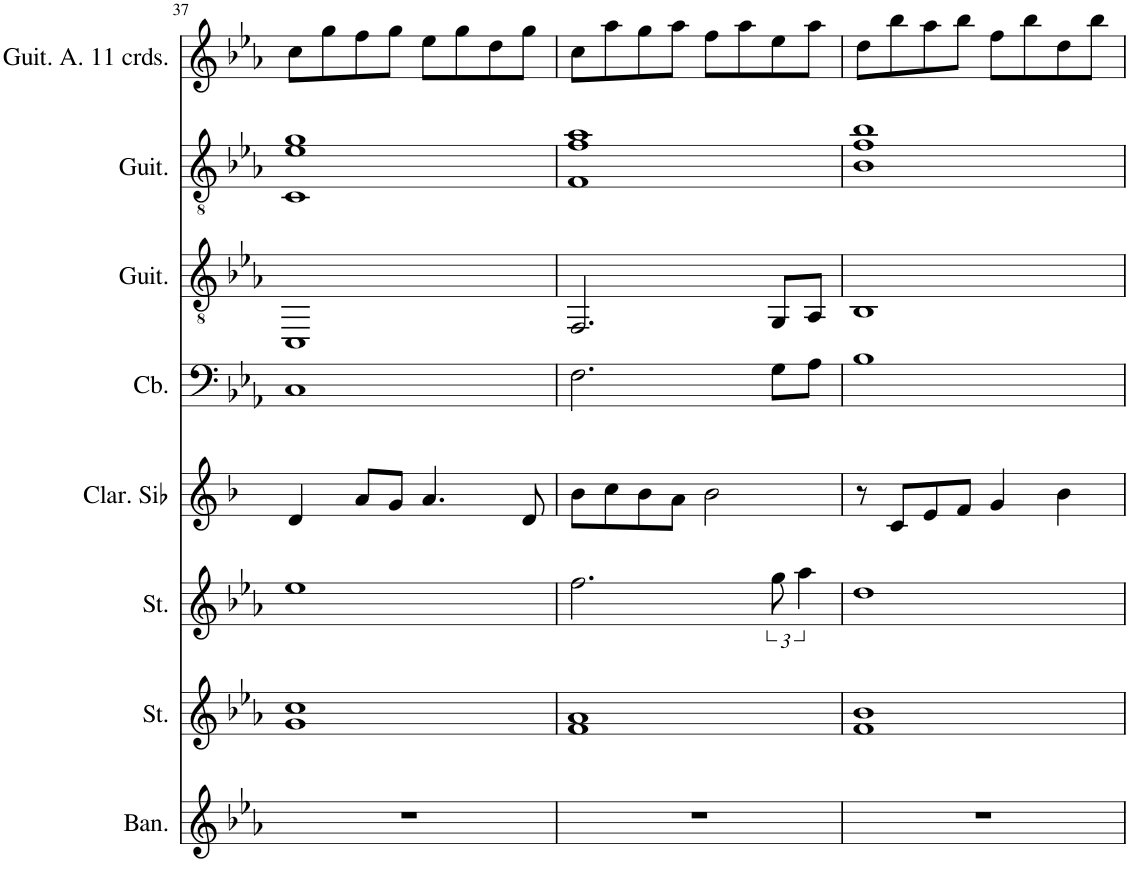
**kern	**kern	**kern	**kern	**kern	**kern	**kern	**kern
*part8	*part7	*part6	*part5	*part4	*part3	*part2	*part1
*staff8	*staff7	*staff6	*staff5	*staff4	*staff3	*staff2	*staff1
*I"Bandonéon, Tango Accordion	*I"Cordes, String Ensemble 2	*I"Cordes, String Ensemble 2	*I"Clarinette en Sib, Clarinet Pipe	*I"Contrebasse, Acoustic Bass	*I"Guitare à 7 cordes, Acoustic Guitar (nylon)	*I"Guitare classique, Acoustic Guitar (nylon)	*I"Guitare Alto à 11 cordes, Acoustic Guitar (nylon)
*I'Ban.	*I'St.	*I'St.	*I'Clar. Sib	*I'Cb.	*I'Guit.	*I'Guit.	*I'Guit. A. 11 crds.
!!LO:PB:g=z
*clefG2	*clefG2	*clefF4	*clefG2	*clefF4	*clefGv2	*clefGv2	*clefG2
*	*	*	*Trd1c2	*Trd7c12	*	*	*
*k[b-e-a-]	*k[b-e-a-]	*k[b-e-a-]	*k[b-]	*k[b-e-a-]	*k[b-e-a-]	*k[b-e-a-]	*k[b-e-a-]
*M4/4	*M4/4	*M4/4	*M4/4	*M4/4	*M4/4	*M4/4	*M4/4
=37	=37	=37	=37	=37	=37	=37	=37
1r	1g 1cc	1ee-	4d/	1C	1CC	1C 1e- 1g	8cc\L
.	.	.	.	.	.	.	8gg\
.	.	.	8a/L	.	.	.	8ff\
.	.	.	8g/J	.	.	.	8gg\J
.	.	.	4.a/	.	.	.	8ee-\L
.	.	.	.	.	.	.	8gg\
.	.	.	.	.	.	.	8dd\
.	.	.	8d/	.	.	.	8gg\J
=38	=38	=38	=38	=38	=38	=38	=38
1r	1f 1a-	2.ff\	8b-\L	2.F\	2.FF/	1F 1f 1a-	8cc\L
.	.	.	8cc\	.	.	.	8aa-\
.	.	.	8b-\	.	.	.	8gg\
.	.	.	8a\J	.	.	.	8aa-\J
.	.	.	2b-\	.	.	.	8ff\L
.	.	.	.	.	.	.	8aa-\
.	.	12gg\	.	8G\L	8GG/L	.	8ee-\
.	.	6aa-\	.	.	.	.	.
.	.	.	.	8A-\J	8AA-/J	.	8aa-\J
=39	=39	=39	=39	=39	=39	=39	=39
1r	1f 1b-	1dd	8r	1B-	1BB-	1B- 1f 1b-	8dd\L
.	.	.	8c/L	.	.	.	8bb-\
.	.	.	8e/	.	.	.	8aa-\
.	.	.	8f/J	.	.	.	8bb-\J
.	.	.	4g/	.	.	.	8ff\L
.	.	.	.	.	.	.	8bb-\
.	.	.	4b-\	.	.	.	8dd\
.	.	.	.	.	.	.	8bb-\J
=	=	=	=	=	=	=	=
*-	*-	*-	*-	*-	*-	*-	*-
